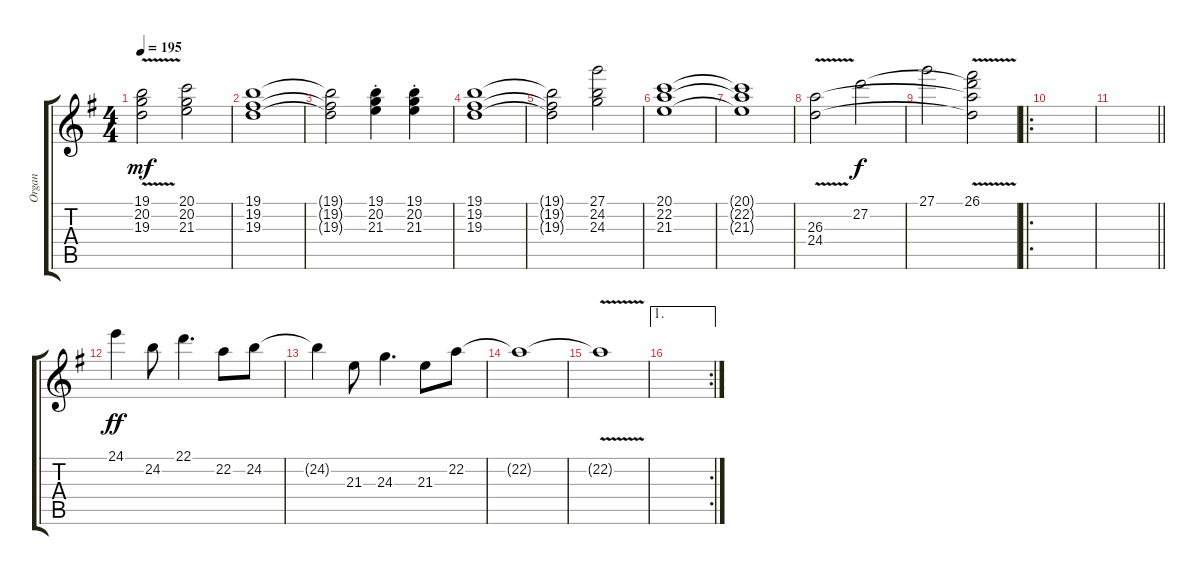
\track ("Organ" "Organ") {instrument rockorgan}
\staff {score tabs}
\tuning (E4 B3 G3 D3 A2 E2) {hide}
\ts (4 4)
\tempo 195
\clef g2
\ks g
(19.1{v t} 20.2{v t} 19.3{v t}).2{dy mf} (20.1 20.2 21.3).2 |
(19.1 19.2 19.3).1 |
(19.1{t} 19.2{t} 19.3{t}).2 (19.1{st} 20.2{st} 21.3{st}).4 (19.1{st} 20.2{st} 21.3{st}).4 |
(19.1 19.2 19.3).1 |
(19.1{t} 19.2{t} 19.3{t}).2 (27.1 24.2 24.3).2 |
(20.1 22.2 21.3).1 |
(20.1{t} 22.2{t} 21.3{t}).1 |
(26.3{v} 24.4).2 27.2.2{dy f} |
27.1.2 (26.1 27.2{t} 26.3{t} 24.4{t}).2 |
\ro
|
\barLineRight lightlight
|
24.1.4{dy ff} 24.2.8 22.1.4{d} 22.2.8 24.2.8 |
24.2{t}.4 21.3.8 24.3.4{d} 21.3.8 22.2.8 |
22.2{t}.1 |
22.2{v t}.1 |
\ae 1
\rc 2
